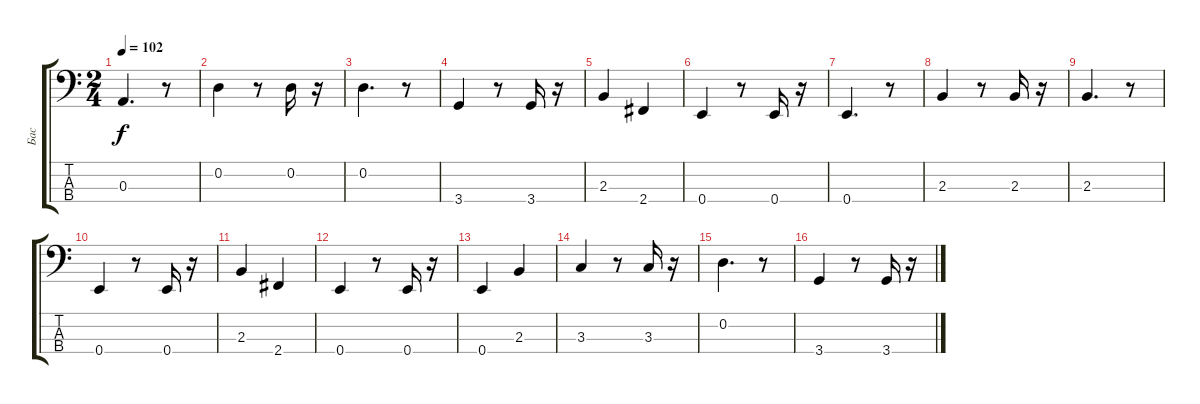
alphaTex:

\track ("Бас" "Бас") {instrument fretlessbass}
\staff {score tabs}
\tuning (G2 D2 A1 E1) {hide}
\ts (2 4)
\tempo 102
\clef f4
\ks c
0.3.4{d dy f} r.8 |
0.2.4 r.8 0.2.16 r.16 |
0.2.4{d} r.8 |
3.4.4 r.8 3.4.16 r.16 |
2.3.4 2.4.4 |
0.4.4 r.8 0.4.16 r.16 |
0.4.4{d} r.8 |
2.3.4 r.8 2.3.16 r.16 |
2.3.4{d} r.8 |
0.4.4 r.8 0.4.16 r.16 |
2.3.4 2.4.4 |
0.4.4 r.8 0.4.16 r.16 |
0.4.4 2.3.4 |
3.3.4 r.8 3.3.16 r.16 |
0.2.4{d} r.8 |
3.4.4 r.8 3.4.16 r.16
